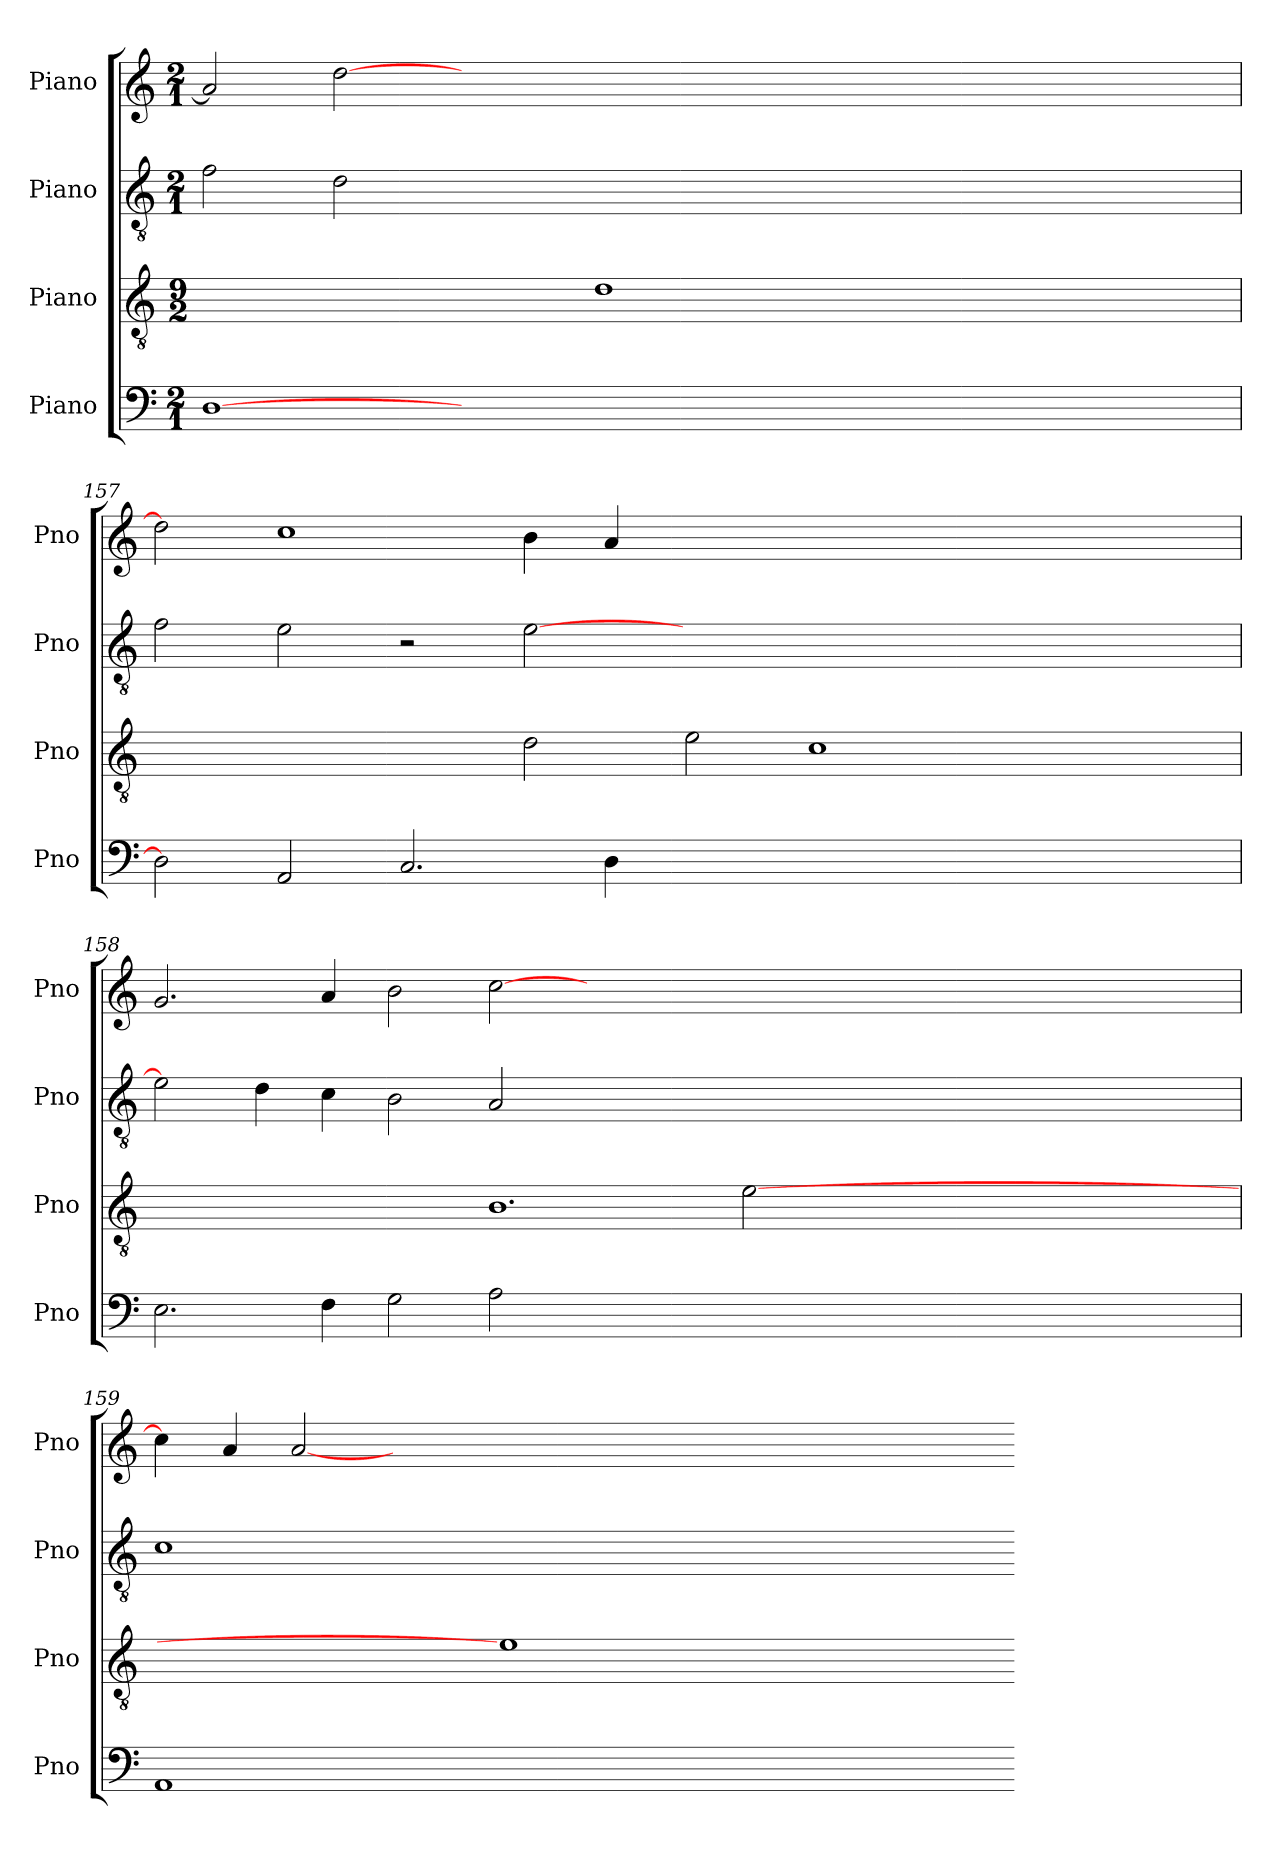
**kern	**kern	**kern	**kern
*part4	*part3	*part2	*part1
*staff4	*staff3	*staff2	*staff1
*I"Piano	*I"Piano	*I"Piano	*I"Piano
*I'Pno	*I'Pno	*I'Pno	*I'Pno
*clefF4	*clefGv2	*clefGv2	*clefG2
*k[]	*k[]	*k[]	*k[]
*M2/1	*M9/2	*M2/1	*M2/1
=	=	=	=
[1D	1.ryy	2f\	2a/]
.	.	2d\	[2dd\
1ryy	.	1ryy	1ryy
.	1d	.	.
0ryy	.	0ryy	0ryy
.	0ryy	.	.
2ryy	.	2ryy	2ryy
!!LO:PB:g=z
=157	=157	=157	=157
2D\]	1.ryy	2f\	2dd\]
2AA/	.	2e\	1cc
2.C/	.	2r	.
.	2d\	[2e\	4b\
4D\	.	.	4a/
0ryy	2e\	0ryy	0ryy
.	1c	.	.
.	1ryy	.	.
2ryy	.	2ryy	2ryy
=158	=158	=158	=158
2.E\	1.ryy	2e\]	2.g/
.	.	4d\	.
4F\	.	4c\	4a/
2G\	.	2B\	2b\
2A\	1.B	2A/	[2cc\
0ryy	.	0ryy	0ryy
.	[2e\	.	.
.	1ryy	.	.
2ryy	.	2ryy	2ryy
!!LO:LB:g=z
=159	=159	=159	=159
1AA	1.ryy	1c	4cc\]
.	.	.	4a/
.	.	.	[2a/
1ryy	.	1ryy	1ryy
.	1e]	.	.
0ryy	.	0ryy	0ryy
.	0ryy	.	.
2ryy	.	2ryy	2ryy
=-	=-	=-	=-
*-	*-	*-	*-
